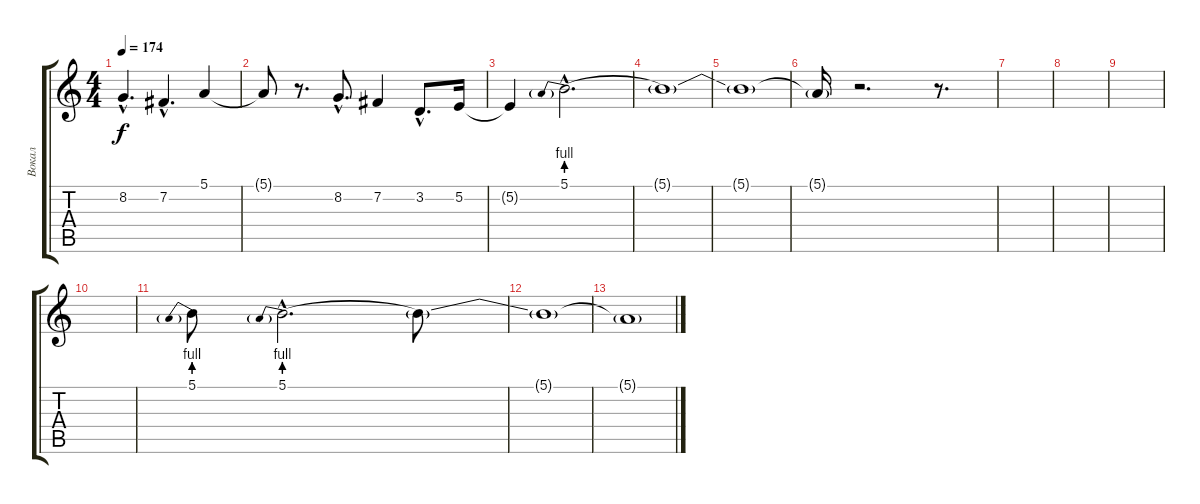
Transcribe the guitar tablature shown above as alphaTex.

\track ("Вокал" "Вокал") {instrument lead6voice}
\staff {score tabs}
\tuning (E4 B3 G3 D3 A2 E2) {hide}
\ts (4 4)
\tempo 174
\clef g2
\ks c
8.2{hac}.4{d dy f} 7.2{hac}.4{d} 5.1.4 |
5.1{t}.8 r.8{d} 8.2{hac}.8{d} 7.2.4 3.2{hac}.8{d} 5.2.16 |
5.2{t}.4 5.1{be (prebend 0 4 60 4) hac}.2{d volume 7} |
5.1{t}.1 |
5.1{t}.1 |
5.1{t}.16 r.2{d} r.8{d} |
|
|
|
|
5.1{be (prebend 0 4 60 4)}.8{volume 14} 5.1{be (prebend 0 4 60 4) hac}.2{d volume 8} 5.1{t}.8 |
5.1{t}.1 |
5.1{t}.1
